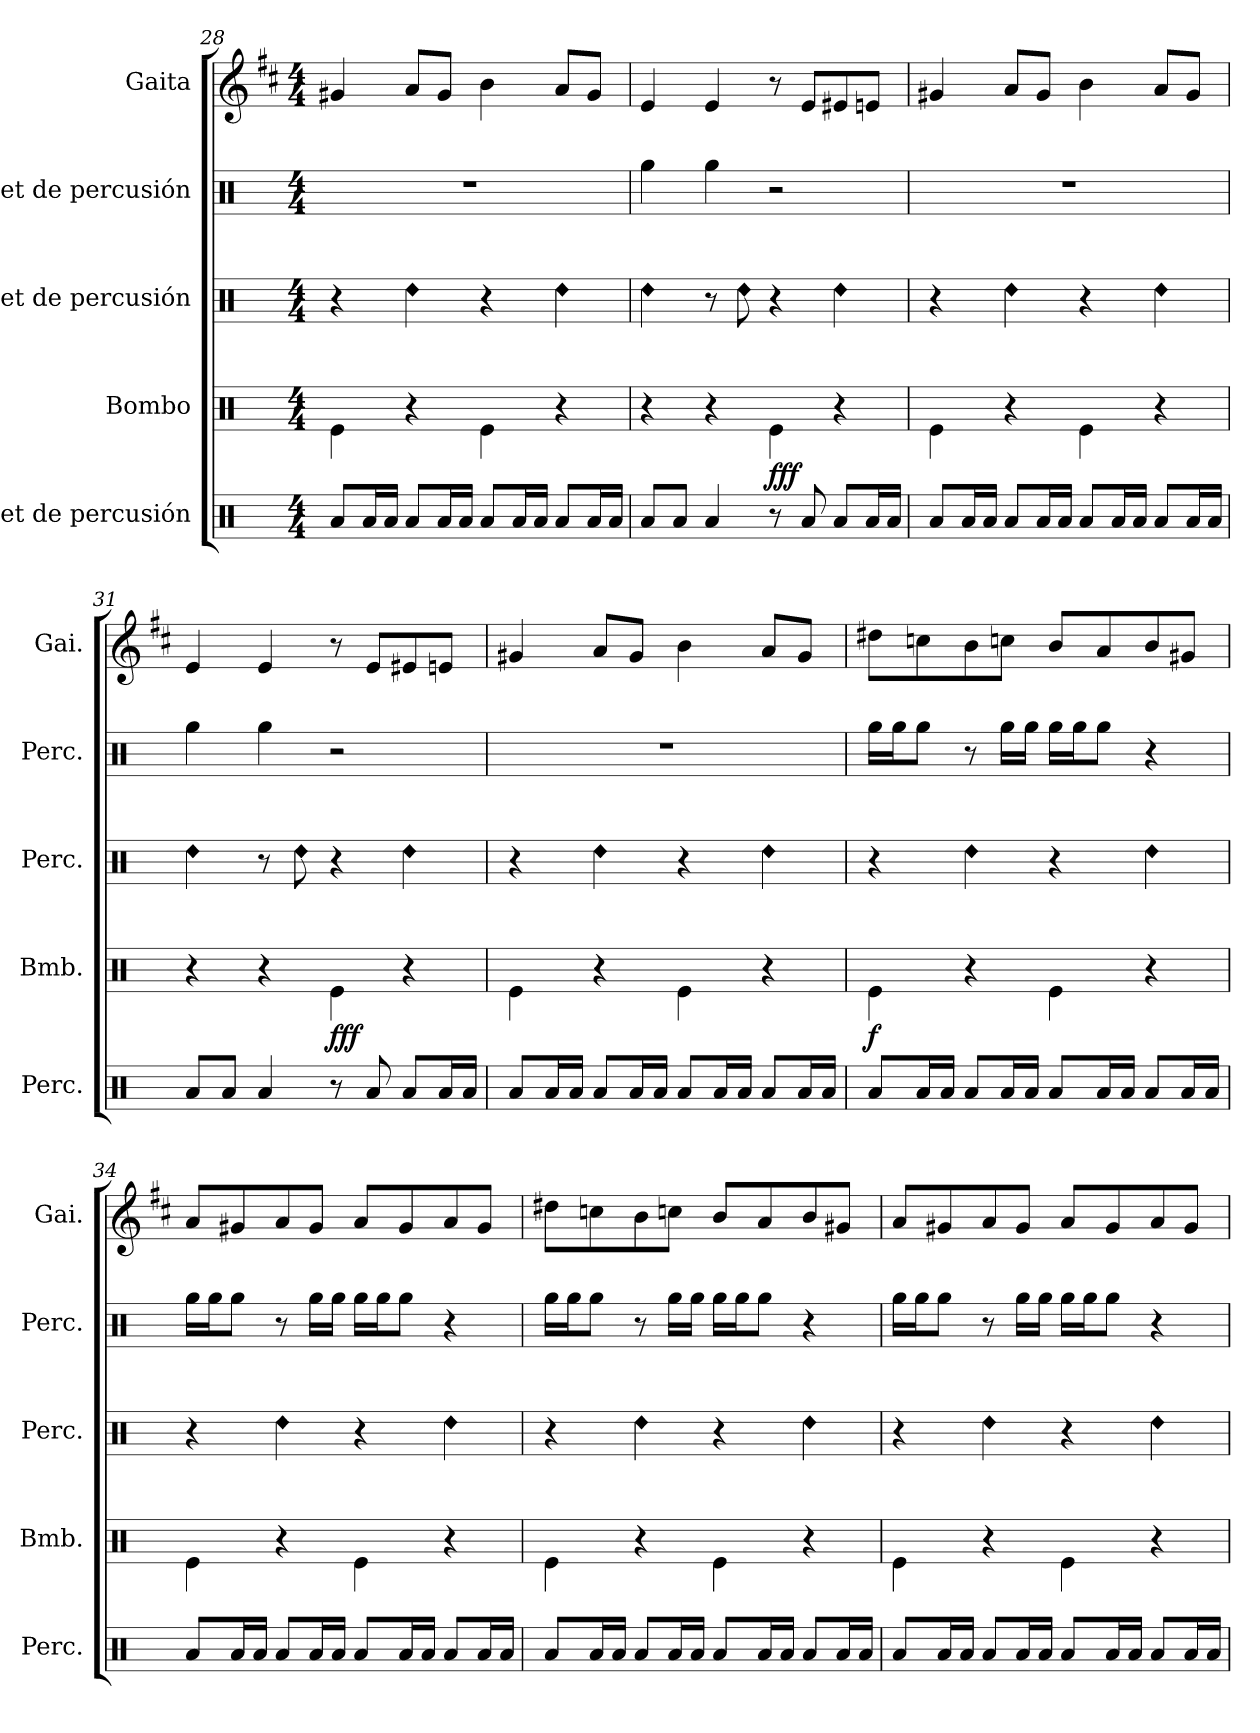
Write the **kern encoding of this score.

**kern	**kern	**dynam	**kern	**kern	**kern
*part5	*part4	*part4	*part3	*part2	*part1
*staff5	*staff4	*staff4	*staff3	*staff2	*staff1
*I"Set de percusión	*I"Bombo	*	*I"Set de percusión	*I"Set de percusión	*I"Gaita
*I'Perc.	*I'Bmb.	*	*I'Perc.	*I'Perc.	*I'Gai.
*clefX	*clefX	*	*clefX	*clefX	*clefG2
*	*	*	*	*	*ITrd1c2
*k[]	*k[]	*	*k[]	*k[]	*k[]
*M4/4	*M4/4	*	*M4/4	*M4/4	*M4/4
=28	=28	=28	=28	=28	=28
8Ra/L	4Re\	.	4r	1r	4f#X/
16Ra/L	.	.	.	.	.
16Ra/JJ	.	.	.	.	.
!	!	!	!LO:N:head=diamond	!	!
8Ra/L	4r	.	4Rdd\	.	8g/L
16Ra/L	.	.	.	.	8f#/J
16Ra/JJ	.	.	.	.	.
8Ra/L	4Re\	.	4r	.	4a\
16Ra/L	.	.	.	.	.
16Ra/JJ	.	.	.	.	.
!	!	!	!LO:N:head=diamond	!	!
8Ra/L	4r	.	4Rdd\	.	8g/L
16Ra/L	.	.	.	.	8f#/J
16Ra/JJ	.	.	.	.	.
!!LO:LB:g=z
=29	=29	=29	=29	=29	=29
!	!	!	!LO:N:head=diamond	!	!
8Ra/L	4r	.	4Rdd\	4Rgg\	4d/
8Ra/J	.	.	.	.	.
4Ra/	4r	.	8r	4Rgg\	4d/
!	!	!	!LO:N:head=diamond	!	!
.	.	.	8Rdd\	.	.
!	!	!LO:DY:b	!	!	!
8r	4Re\	fff	4r	2r	8r
8Ra/	.	.	.	.	8d/L
!	!	!	!LO:N:head=diamond	!	!
8Ra/L	4r	.	4Rdd\	.	8d#X/
16Ra/L	.	.	.	.	8dn/J
16Ra/JJ	.	.	.	.	.
=30	=30	=30	=30	=30	=30
8Ra/L	4Re\	.	4r	1r	4f#X/
16Ra/L	.	.	.	.	.
16Ra/JJ	.	.	.	.	.
!	!	!	!LO:N:head=diamond	!	!
8Ra/L	4r	.	4Rdd\	.	8g/L
16Ra/L	.	.	.	.	8f#/J
16Ra/JJ	.	.	.	.	.
8Ra/L	4Re\	.	4r	.	4a\
16Ra/L	.	.	.	.	.
16Ra/JJ	.	.	.	.	.
!	!	!	!LO:N:head=diamond	!	!
8Ra/L	4r	.	4Rdd\	.	8g/L
16Ra/L	.	.	.	.	8f#/J
16Ra/JJ	.	.	.	.	.
=31	=31	=31	=31	=31	=31
!	!	!	!LO:N:head=diamond	!	!
8Ra/L	4r	.	4Rdd\	4Rgg\	4d/
8Ra/J	.	.	.	.	.
4Ra/	4r	.	8r	4Rgg\	4d/
!	!	!	!LO:N:head=diamond	!	!
.	.	.	8Rdd\	.	.
!	!	!LO:DY:b	!	!	!
8r	4Re\	fff	4r	2r	8r
8Ra/	.	.	.	.	8d/L
!	!	!	!LO:N:head=diamond	!	!
8Ra/L	4r	.	4Rdd\	.	8d#X/
16Ra/L	.	.	.	.	8dn/J
16Ra/JJ	.	.	.	.	.
!!LO:PB:g=z
=32	=32	=32	=32	=32	=32
8Ra/L	4Re\	.	4r	1r	4f#X/
16Ra/L	.	.	.	.	.
16Ra/JJ	.	.	.	.	.
!	!	!	!LO:N:head=diamond	!	!
8Ra/L	4r	.	4Rdd\	.	8g/L
16Ra/L	.	.	.	.	8f#/J
16Ra/JJ	.	.	.	.	.
8Ra/L	4Re\	.	4r	.	4a\
16Ra/L	.	.	.	.	.
16Ra/JJ	.	.	.	.	.
!	!	!	!LO:N:head=diamond	!	!
8Ra/L	4r	.	4Rdd\	.	8g/L
16Ra/L	.	.	.	.	8f#/J
16Ra/JJ	.	.	.	.	.
=33	=33	=33	=33	=33	=33
!	!	!LO:DY:b	!	!	!
8Ra/L	4Re\	f	4r	16Rgg\LL	8cc#X\L
.	.	.	.	16Rgg\J	.
16Ra/L	.	.	.	8Rgg\J	8b-X\
16Ra/JJ	.	.	.	.	.
!	!	!	!LO:N:head=diamond	!	!
8Ra/L	4r	.	4Rdd\	8r	8a\
16Ra/L	.	.	.	16Rgg\LL	8b-X\J
16Ra/JJ	.	.	.	16Rgg\JJ	.
8Ra/L	4Re\	.	4r	16Rgg\LL	8a/L
.	.	.	.	16Rgg\J	.
16Ra/L	.	.	.	8Rgg\J	8g/
16Ra/JJ	.	.	.	.	.
!	!	!	!LO:N:head=diamond	!	!
8Ra/L	4r	.	4Rdd\	4r	8a/
16Ra/L	.	.	.	.	8f#X/J
16Ra/JJ	.	.	.	.	.
=34	=34	=34	=34	=34	=34
8Ra/L	4Re\	.	4r	16Rgg\LL	8g/L
.	.	.	.	16Rgg\J	.
16Ra/L	.	.	.	8Rgg\J	8f#X/
16Ra/JJ	.	.	.	.	.
!	!	!	!LO:N:head=diamond	!	!
8Ra/L	4r	.	4Rdd\	8r	8g/
16Ra/L	.	.	.	16Rgg\LL	8f#/J
16Ra/JJ	.	.	.	16Rgg\JJ	.
8Ra/L	4Re\	.	4r	16Rgg\LL	8g/L
.	.	.	.	16Rgg\J	.
16Ra/L	.	.	.	8Rgg\J	8f#/
16Ra/JJ	.	.	.	.	.
!	!	!	!LO:N:head=diamond	!	!
8Ra/L	4r	.	4Rdd\	4r	8g/
16Ra/L	.	.	.	.	8f#/J
16Ra/JJ	.	.	.	.	.
!!LO:LB:g=z
=35	=35	=35	=35	=35	=35
8Ra/L	4Re\	.	4r	16Rgg\LL	8cc#X\L
.	.	.	.	16Rgg\J	.
16Ra/L	.	.	.	8Rgg\J	8b-X\
16Ra/JJ	.	.	.	.	.
!	!	!	!LO:N:head=diamond	!	!
8Ra/L	4r	.	4Rdd\	8r	8a\
16Ra/L	.	.	.	16Rgg\LL	8b-X\J
16Ra/JJ	.	.	.	16Rgg\JJ	.
8Ra/L	4Re\	.	4r	16Rgg\LL	8a/L
.	.	.	.	16Rgg\J	.
16Ra/L	.	.	.	8Rgg\J	8g/
16Ra/JJ	.	.	.	.	.
!	!	!	!LO:N:head=diamond	!	!
8Ra/L	4r	.	4Rdd\	4r	8a/
16Ra/L	.	.	.	.	8f#X/J
16Ra/JJ	.	.	.	.	.
=36	=36	=36	=36	=36	=36
8Ra/L	4Re\	.	4r	16Rgg\LL	8g/L
.	.	.	.	16Rgg\J	.
16Ra/L	.	.	.	8Rgg\J	8f#X/
16Ra/JJ	.	.	.	.	.
!	!	!	!LO:N:head=diamond	!	!
8Ra/L	4r	.	4Rdd\	8r	8g/
16Ra/L	.	.	.	16Rgg\LL	8f#/J
16Ra/JJ	.	.	.	16Rgg\JJ	.
8Ra/L	4Re\	.	4r	16Rgg\LL	8g/L
.	.	.	.	16Rgg\J	.
16Ra/L	.	.	.	8Rgg\J	8f#/
16Ra/JJ	.	.	.	.	.
!	!	!	!LO:N:head=diamond	!	!
8Ra/L	4r	.	4Rdd\	4r	8g/
16Ra/L	.	.	.	.	8f#/J
16Ra/JJ	.	.	.	.	.
=	=	=	=	=	=
*-	*-	*-	*-	*-	*-
